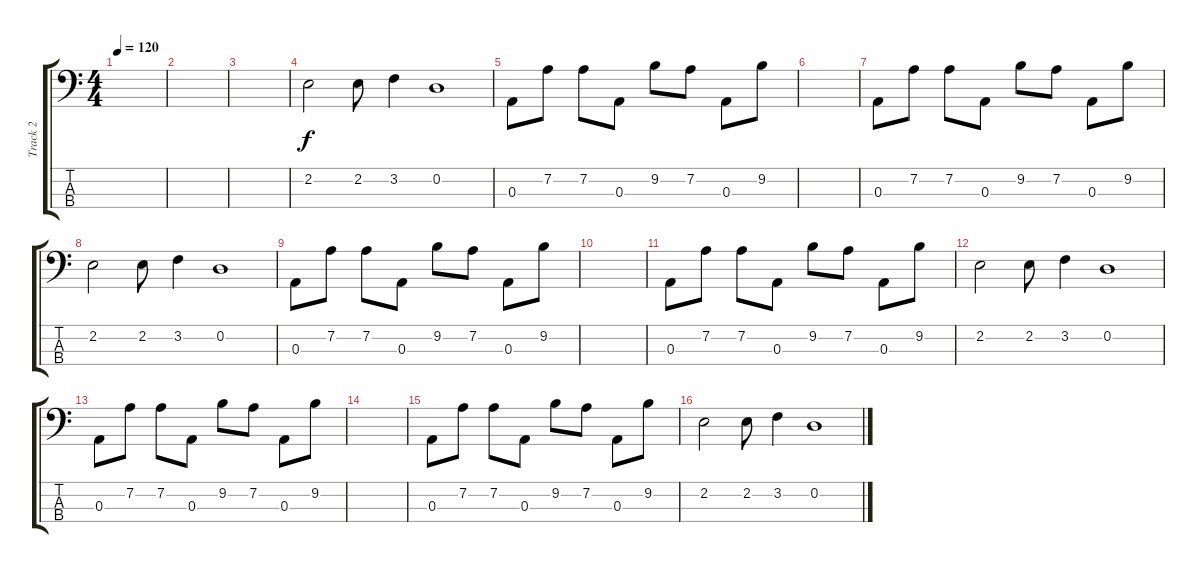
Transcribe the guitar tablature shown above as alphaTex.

\track ("Track 2" "Track 2") {instrument electricbassfinger}
\staff {score tabs}
\tuning (G2 D2 A1 E1) {hide}
\ts (4 4)
\tempo 120
\clef f4
\ks c
|
|
|
2.2.2 2.2.8 3.2.4 0.2.1 |
0.3.8 7.2.8 7.2.8 0.3.8 9.2.8 7.2.8 0.3.8 9.2.8 |
|
0.3.8 7.2.8 7.2.8 0.3.8 9.2.8 7.2.8 0.3.8 9.2.8 |
2.2.2 2.2.8 3.2.4 0.2.1 |
0.3.8 7.2.8 7.2.8 0.3.8 9.2.8 7.2.8 0.3.8 9.2.8 |
|
0.3.8 7.2.8 7.2.8 0.3.8 9.2.8 7.2.8 0.3.8 9.2.8 |
2.2.2 2.2.8 3.2.4 0.2.1 |
0.3.8 7.2.8 7.2.8 0.3.8 9.2.8 7.2.8 0.3.8 9.2.8 |
|
0.3.8 7.2.8 7.2.8 0.3.8 9.2.8 7.2.8 0.3.8 9.2.8 |
2.2.2 2.2.8 3.2.4 0.2.1
